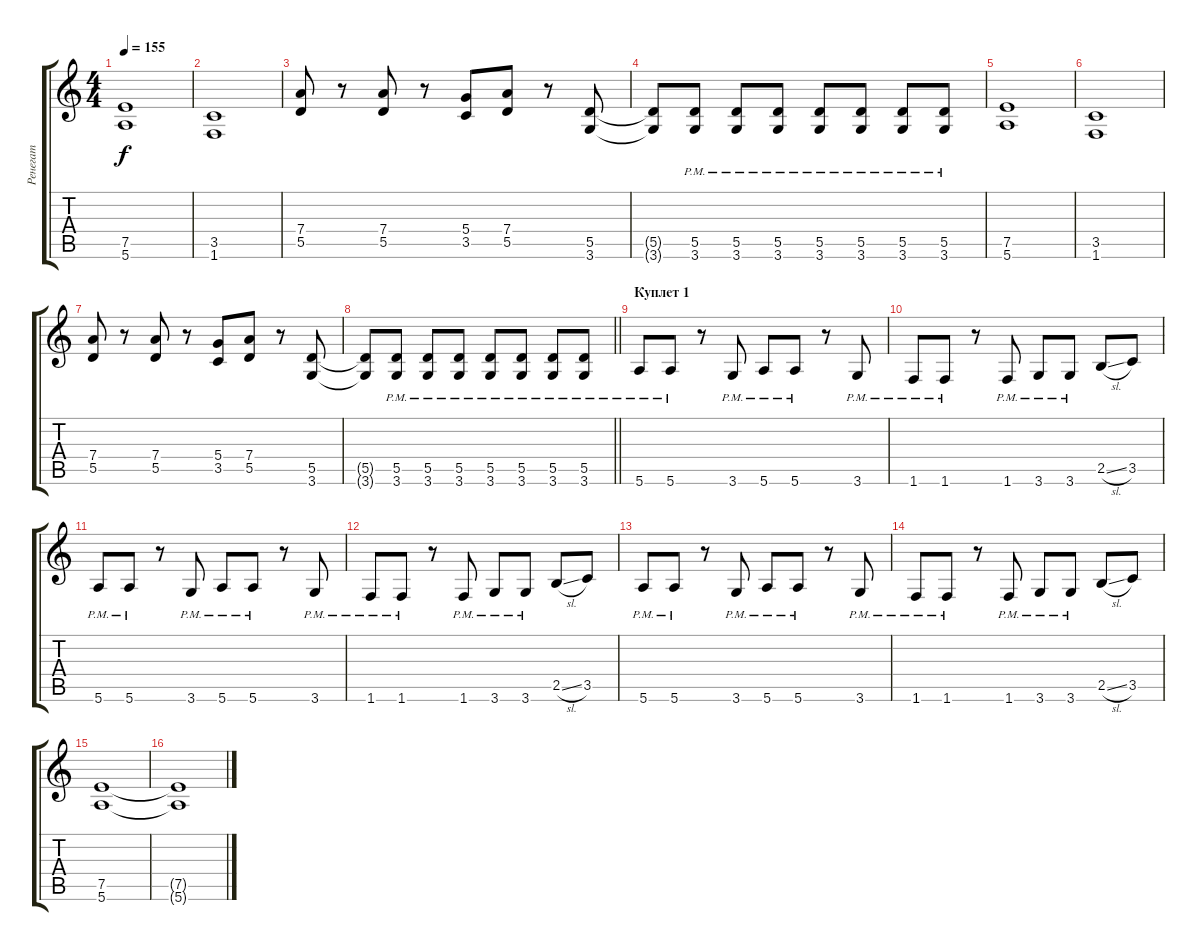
\track ("Ренегат" "Ренегат") {instrument distortionguitar}
\staff {score tabs}
\tuning (E4 B3 G3 D3 A2 E2) {hide}
\ts (4 4)
\tempo 155
\clef g2
\ks c
(7.5 5.6).1{dy f} |
(3.5 1.6).1 |
(7.4 5.5).8 r.8 (7.4 5.5).8 r.8 (5.4 3.5).8 (7.4 5.5).8 r.8 (5.5 3.6).8 |
(5.5{t} 3.6{t}).8 (5.5{pm} 3.6{pm}).8 (5.5{pm} 3.6{pm}).8 (5.5{pm} 3.6{pm}).8 (5.5{pm} 3.6{pm}).8 (5.5{pm} 3.6{pm}).8 (5.5{pm} 3.6{pm}).8 (5.5{pm} 3.6{pm}).8 |
(7.5 5.6).1 |
(3.5 1.6).1 |
(7.4 5.5).8 r.8 (7.4 5.5).8 r.8 (5.4 3.5).8 (7.4 5.5).8 r.8 (5.5 3.6).8 |
\barLineRight lightlight
(5.5{t} 3.6{t}).8 (5.5{pm} 3.6{pm}).8 (5.5{pm} 3.6{pm}).8 (5.5{pm} 3.6{pm}).8 (5.5{pm} 3.6{pm}).8 (5.5{pm} 3.6{pm}).8 (5.5{pm} 3.6{pm}).8 (5.5{pm} 3.6{pm}).8 |
\section ("" "Куплет 1")
5.6{pm}.8 5.6{pm}.8 r.8 3.6{pm}.8 5.6{pm}.8 5.6{pm}.8 r.8 3.6{pm}.8 |
1.6{pm}.8 1.6{pm}.8 r.8 1.6{pm}.8 3.6{pm}.8 3.6{pm}.8 2.5{sl}.8 3.5.8 |
5.6{pm}.8 5.6{pm}.8 r.8 3.6{pm}.8 5.6{pm}.8 5.6{pm}.8 r.8 3.6{pm}.8 |
1.6{pm}.8 1.6{pm}.8 r.8 1.6{pm}.8 3.6{pm}.8 3.6{pm}.8 2.5{sl}.8 3.5.8 |
5.6{pm}.8 5.6{pm}.8 r.8 3.6{pm}.8 5.6{pm}.8 5.6{pm}.8 r.8 3.6{pm}.8 |
1.6{pm}.8 1.6{pm}.8 r.8 1.6{pm}.8 3.6{pm}.8 3.6{pm}.8 2.5{sl}.8 3.5.8 |
(7.5 5.6).1 |
(7.5{t} 5.6{t}).1
